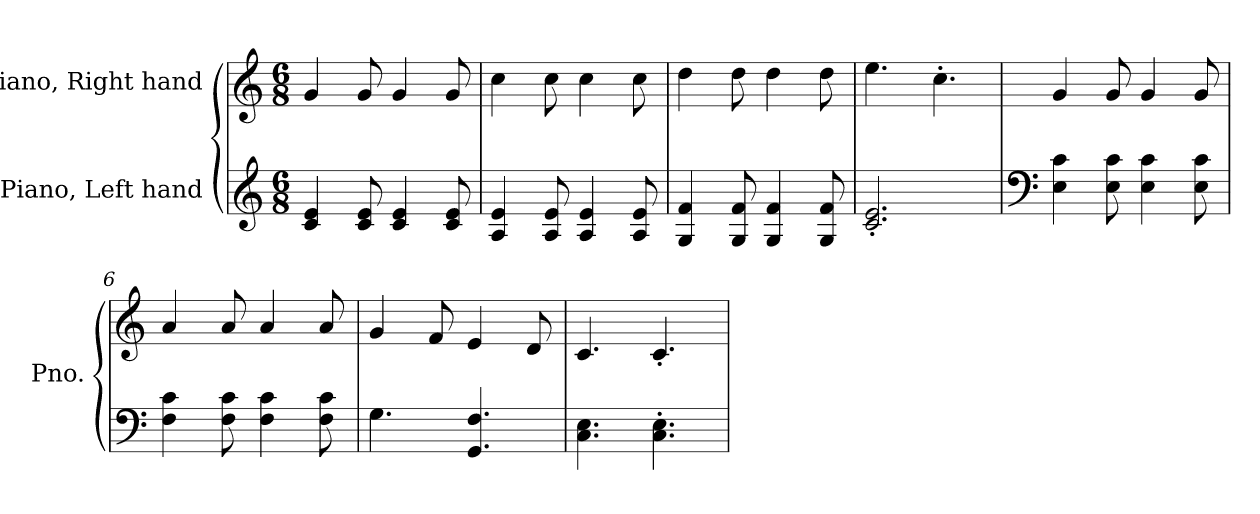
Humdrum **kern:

**kern	**kern
*part2	*part1
*staff2	*staff1
*I"Piano, Left hand	*I"Piano, Right hand
*I'Pno.	*I'Pno.
*clefG2	*clefG2
*k[]	*k[]
*M6/8	*M6/8
*MM120	*MM120
=1	=1
4c/ 4e/	4g/
8c/ 8e/	8g/
4c/ 4e/	4g/
8c/ 8e/	8g/
=2	=2
4A/ 4e/	4cc\
8A/ 8e/	8cc\
4A/ 4e/	4cc\
8A/ 8e/	8cc\
=3	=3
4G/ 4f/	4dd\
8G/ 8f/	8dd\
4G/ 4f/	4dd\
8G/ 8f/	8dd\
=4	=4
2.c/' 2.e/'	4.ee\
.	4.cc'\
=5	=5
*clefF4	*
4E\ 4c\	4g/
8E\ 8c\	8g/
4E\ 4c\	4g/
8E\ 8c\	8g/
!!LO:LB:g=z
=6	=6
4F\ 4c\	4a/
8F\ 8c\	8a/
4F\ 4c\	4a/
8F\ 8c\	8a/
=7	=7
4.G\	4g/
.	8f/
4.GG/ 4.F/	4e/
.	8d/
=8	=8
4.C\ 4.E\	4.c/
4.C\' 4.E\'	4.c'/
=	=
*-	*-
